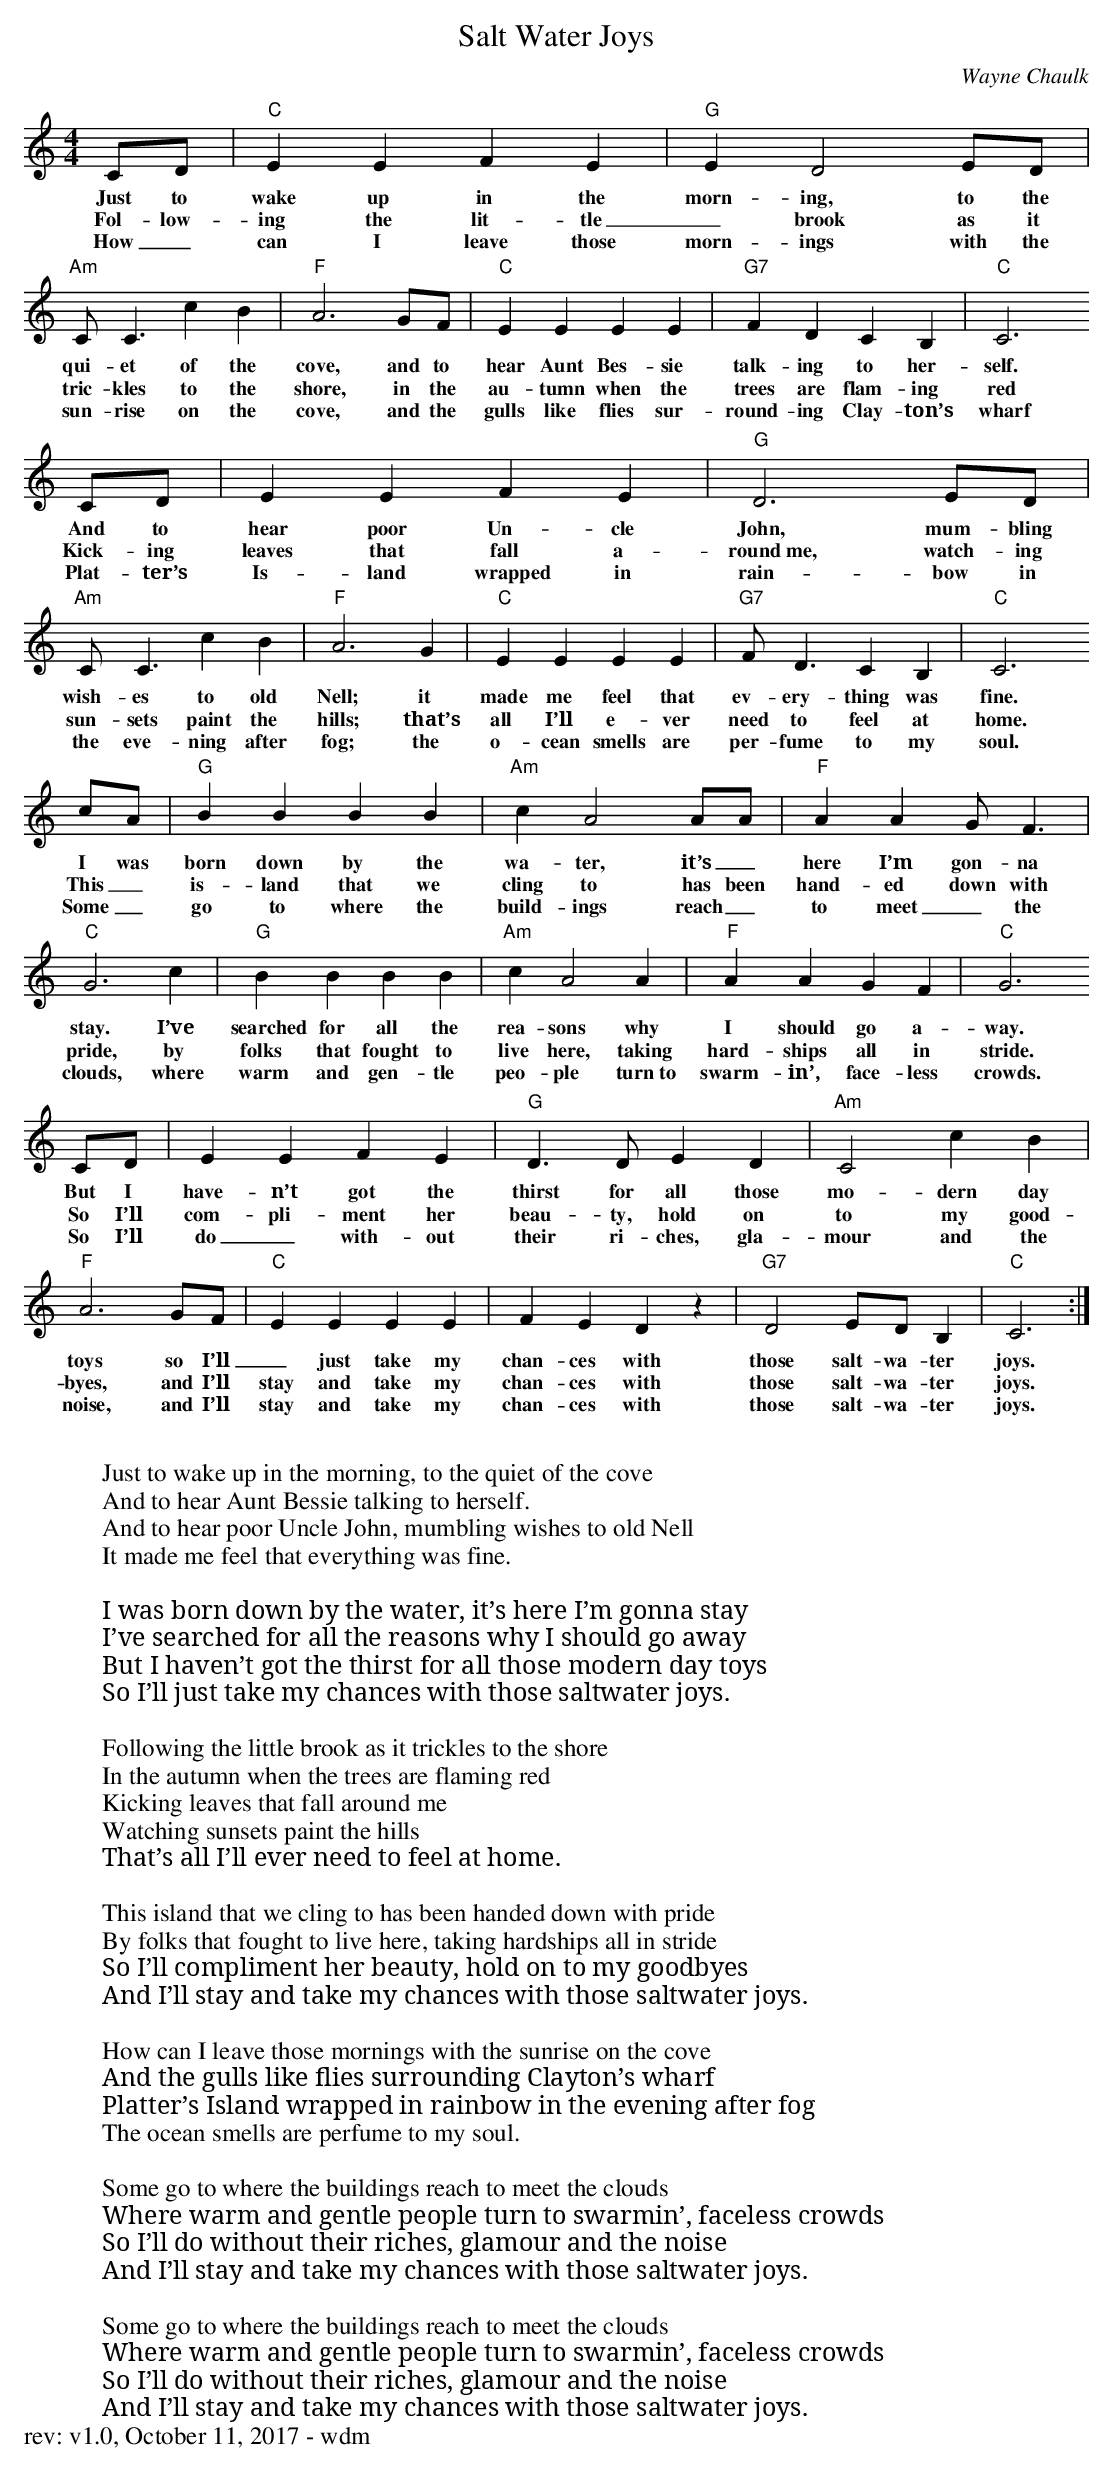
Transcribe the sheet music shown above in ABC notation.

X:1
T: Salt Water Joys
O: Wayne Chaulk
M: 4/4
L: 1/8
K: Cmaj
CD | "C"E2 E2 F2 E2 | "G"E2 D4 ED | "Am"C C3 c2 B2 | "F"A6 GF | "C"E2 E2 E2 E2 | "G7"F2 D2 C2 B,2 | "C"C6
w:Just to wake up in the morn-ing, to the qui-et of the cove, and to hear Aunt Bes-sie talk-ing to her-self.
w:Fol-low-ing the lit-tle_ brook as it tric-kles to the shore, in the au-tumn when the trees are flam-ing red
w:How_ can I leave those morn-ings with the sun-rise on the cove, and the gulls like flies sur-round-ing Clay-ton’s wharf
CD |    E2 E2 F2 E2 | "G"D6    ED | "Am"C C3 c2 B2 | "F"A6 G2 | "C"E2 E2 E2 E2 | "G7"F  D3 C2 B,2 | "C"C6
w:And to hear poor Un-cle John, mum-bling wish-es to old Nell; it made me feel that ev-ery-thing was fine.
w:Kick-ing leaves that fall a-round~me, watch-ing sun-sets paint the hills; that’s all I’ll e-ver need to feel at home.
w:Plat-ter’s Is-land wrapped in rain-bow in the eve-ning after fog; the o-cean smells are per-fume to my soul.
cA | "G"B2 B2 B2 B2 | "Am"c2 A4 AA | "F"A2 A2 G F3 | "C"G6 c2 | "G"B2 B2 B2 B2 | "Am"c2 A4 A2 | "F"A2 A2 G2 F2 | "C"G6
w:I was born down by the wa-ter, it’s_ here I’m gon-na stay. I’ve searched for all the rea-sons why I should go a-way.
w:This_ is-land that we cling to has been hand-ed down with pride, by folks that fought to live here, taking hard-ships all in stride.
w:Some_ go to where the build-ings reach_ to meet_ the clouds, where warm and gen-tle peo-ple turn~to swarm-in’, face-less crowds.
CD |    E2 E2 F2 E2 | "G"D3 D E2 D2 | "Am"C4 c2 B2 | "F"A6 GF | "C"E2 E2 E2 E2 |     F2 E2 D2 z2 | "G7"D4 ED B,2 | "C"C6 :|
w:But I have-n’t got the thirst for all those mo-dern day toys so I’ll_ just take my chan-ces with those salt-wa-ter joys.
w:So I’ll com-pli-ment her beau-ty, hold on to my good-byes, and I’ll stay and take my chan-ces with those salt-wa-ter joys.
w:So I’ll do_ with-out their ri-ches, gla-mour and the noise, and I’ll stay and take my chan-ces with those salt-wa-ter joys.
W:
W:Just to wake up in the morning, to the quiet of the cove
W:And to hear Aunt Bessie talking to herself.
W:And to hear poor Uncle John, mumbling wishes to old Nell
W:It made me feel that everything was fine.
W:
W:I was born down by the water, it’s here I’m gonna stay
W:I’ve searched for all the reasons why I should go away
W:But I haven’t got the thirst for all those modern day toys
W:So I’ll just take my chances with those saltwater joys.
W:
W:Following the little brook as it trickles to the shore
W:In the autumn when the trees are flaming red
W:Kicking leaves that fall around me
W:Watching sunsets paint the hills
W:That’s all I’ll ever need to feel at home.
W:
W:This island that we cling to has been handed down with pride
W:By folks that fought to live here, taking hardships all in stride
W:So I’ll compliment her beauty, hold on to my goodbyes
W:And I’ll stay and take my chances with those saltwater joys.
W:
W:How can I leave those mornings with the sunrise on the cove
W:And the gulls like flies surrounding Clayton’s wharf
W:Platter’s Island wrapped in rainbow in the evening after fog
W:The ocean smells are perfume to my soul.
W:
W:Some go to where the buildings reach to meet the clouds
W:Where warm and gentle people turn to swarmin’, faceless crowds
W:So I’ll do without their riches, glamour and the noise
W:And I’ll stay and take my chances with those saltwater joys.
W:
W:Some go to where the buildings reach to meet the clouds
W:Where warm and gentle people turn to swarmin’, faceless crowds
W:So I’ll do without their riches, glamour and the noise
W:And I’ll stay and take my chances with those saltwater joys.
